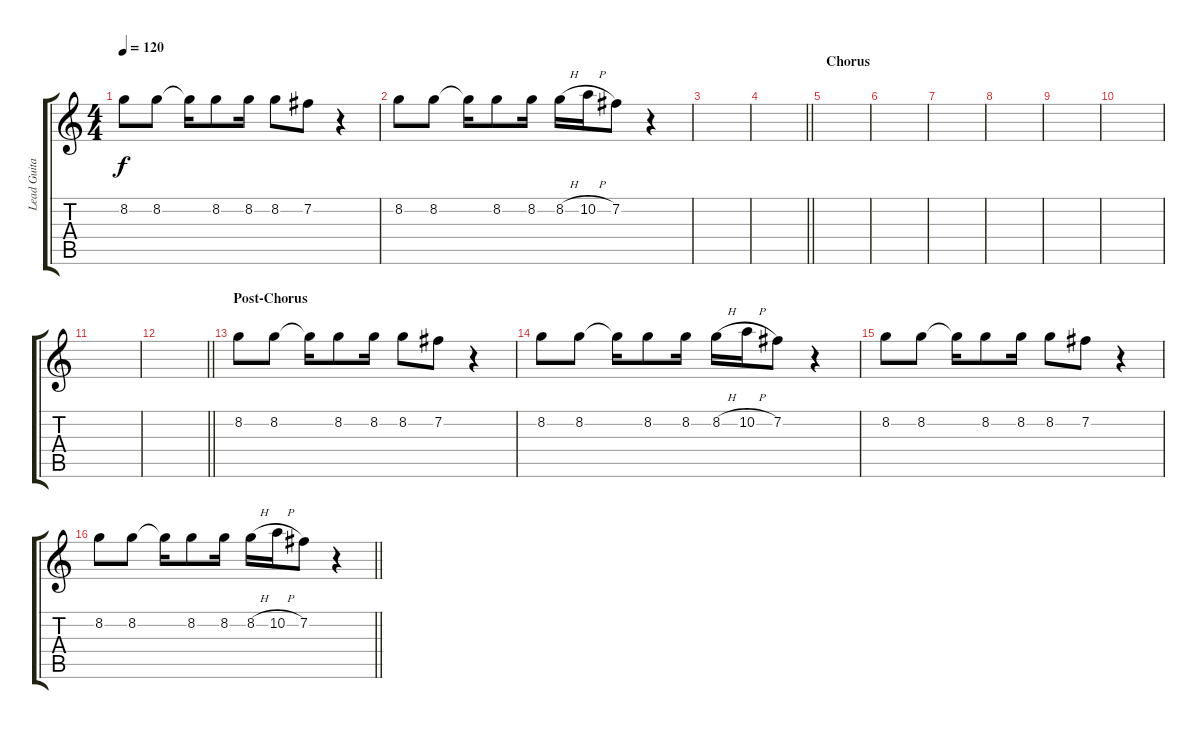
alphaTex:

\track ("Lead Guitar II" "Lead Guita") {instrument distortionguitar}
\staff {score tabs}
\tuning (E4 B3 G3 D3 A2 D2) {hide}
\ts (4 4)
\tempo 120
\clef g2
\ks c
8.2.8{dy f} 8.2.8 8.2{t}.16 8.2.8 8.2.16 8.2.8 7.2.8 r.4 |
8.2.8 8.2.8 8.2{t}.16 8.2.8 8.2.16 8.2{h}.16 10.2{h}.16 7.2.8 r.4 |
|
\barLineRight lightlight
|
\section ("" "Chorus")
|
|
|
|
|
|
|
\barLineRight lightlight
|
\section ("" "Post-Chorus")
8.2.8 8.2.8 8.2{t}.16 8.2.8 8.2.16 8.2.8 7.2.8 r.4 |
8.2.8 8.2.8 8.2{t}.16 8.2.8 8.2.16 8.2{h}.16 10.2{h}.16 7.2.8 r.4 |
8.2.8 8.2.8 8.2{t}.16 8.2.8 8.2.16 8.2.8 7.2.8 r.4 |
\barLineRight lightlight
8.2.8 8.2.8 8.2{t}.16 8.2.8 8.2.16 8.2{h}.16 10.2{h}.16 7.2.8 r.4
